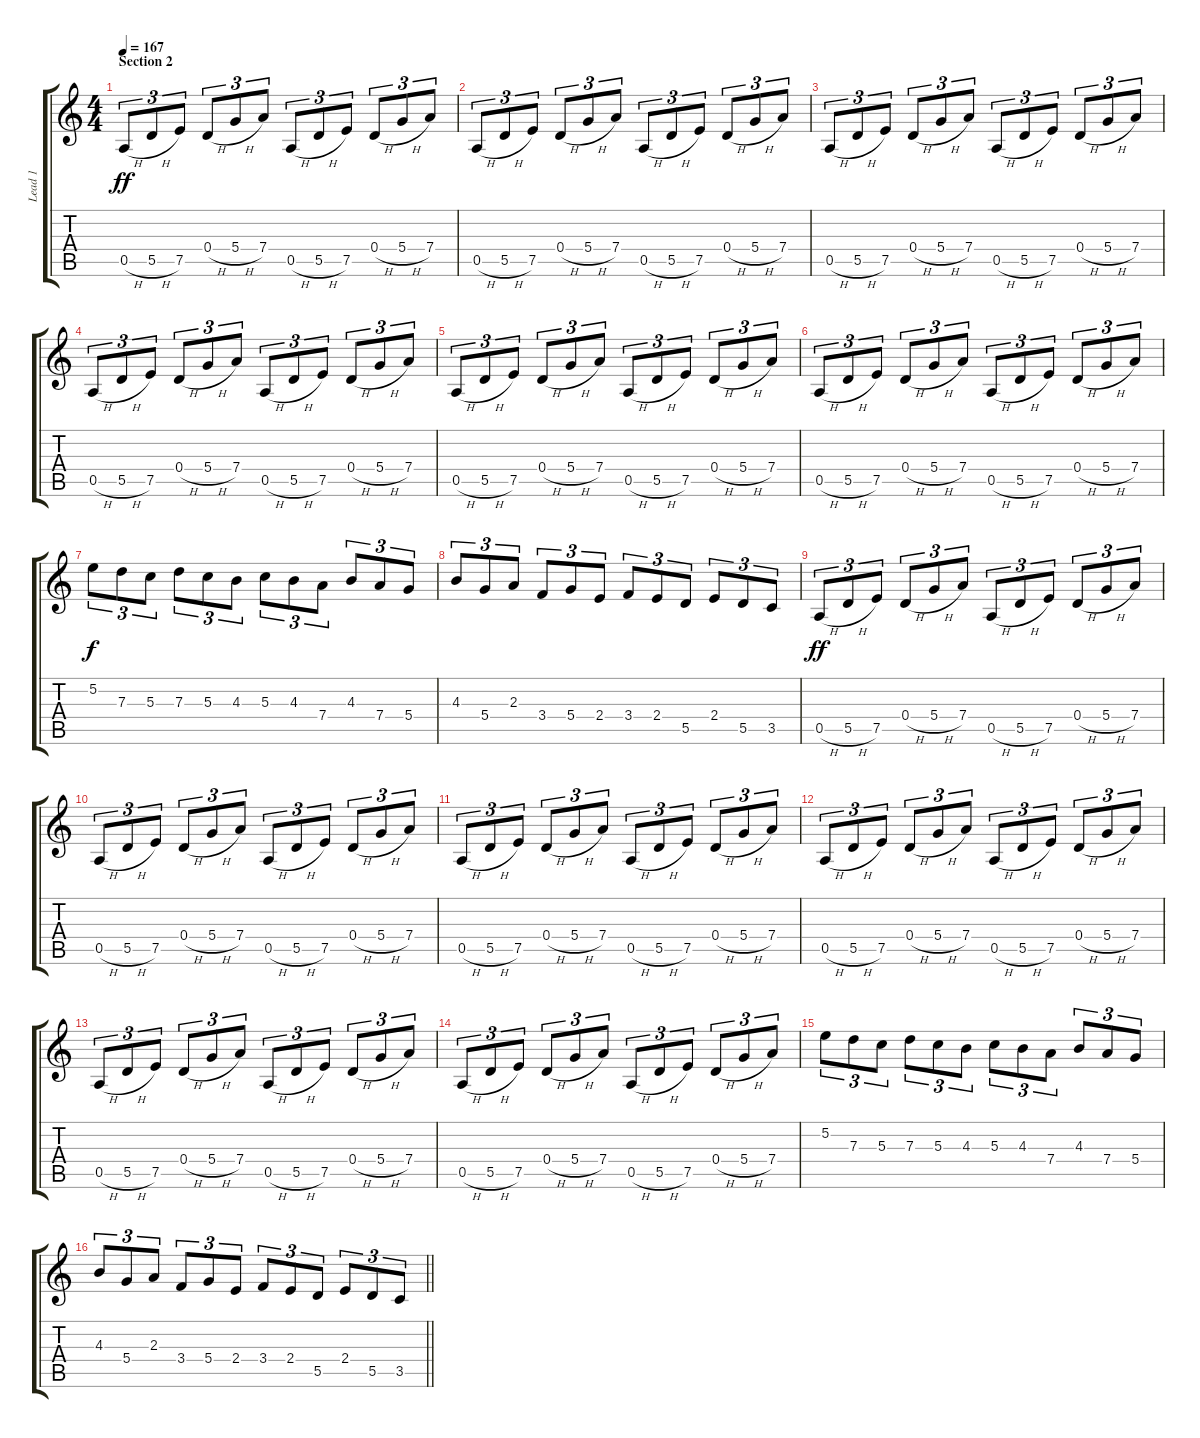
\track ("Lead 1" "Lead 1") {instrument distortionguitar}
\staff {score tabs}
\tuning (E4 B3 G3 D3 A2 E2) {hide}
\ts (4 4)
\section ("" "Section 2")
\tempo 167
\clef g2
\ks c
0.5{h}.8{tu (3 2) dy ff} 5.5{h}.8{tu (3 2)} 7.5.8{tu (3 2)} 0.4{h}.8{tu (3 2)} 5.4{h}.8{tu (3 2)} 7.4.8{tu (3 2)} 0.5{h}.8{tu (3 2)} 5.5{h}.8{tu (3 2)} 7.5.8{tu (3 2)} 0.4{h}.8{tu (3 2)} 5.4{h}.8{tu (3 2)} 7.4.8{tu (3 2)} |
0.5{h}.8{tu (3 2)} 5.5{h}.8{tu (3 2)} 7.5.8{tu (3 2)} 0.4{h}.8{tu (3 2)} 5.4{h}.8{tu (3 2)} 7.4.8{tu (3 2)} 0.5{h}.8{tu (3 2)} 5.5{h}.8{tu (3 2)} 7.5.8{tu (3 2)} 0.4{h}.8{tu (3 2)} 5.4{h}.8{tu (3 2)} 7.4.8{tu (3 2)} |
0.5{h}.8{tu (3 2)} 5.5{h}.8{tu (3 2)} 7.5.8{tu (3 2)} 0.4{h}.8{tu (3 2)} 5.4{h}.8{tu (3 2)} 7.4.8{tu (3 2)} 0.5{h}.8{tu (3 2)} 5.5{h}.8{tu (3 2)} 7.5.8{tu (3 2)} 0.4{h}.8{tu (3 2)} 5.4{h}.8{tu (3 2)} 7.4.8{tu (3 2)} |
0.5{h}.8{tu (3 2)} 5.5{h}.8{tu (3 2)} 7.5.8{tu (3 2)} 0.4{h}.8{tu (3 2)} 5.4{h}.8{tu (3 2)} 7.4.8{tu (3 2)} 0.5{h}.8{tu (3 2)} 5.5{h}.8{tu (3 2)} 7.5.8{tu (3 2)} 0.4{h}.8{tu (3 2)} 5.4{h}.8{tu (3 2)} 7.4.8{tu (3 2)} |
0.5{h}.8{tu (3 2)} 5.5{h}.8{tu (3 2)} 7.5.8{tu (3 2)} 0.4{h}.8{tu (3 2)} 5.4{h}.8{tu (3 2)} 7.4.8{tu (3 2)} 0.5{h}.8{tu (3 2)} 5.5{h}.8{tu (3 2)} 7.5.8{tu (3 2)} 0.4{h}.8{tu (3 2)} 5.4{h}.8{tu (3 2)} 7.4.8{tu (3 2)} |
0.5{h}.8{tu (3 2)} 5.5{h}.8{tu (3 2)} 7.5.8{tu (3 2)} 0.4{h}.8{tu (3 2)} 5.4{h}.8{tu (3 2)} 7.4.8{tu (3 2)} 0.5{h}.8{tu (3 2)} 5.5{h}.8{tu (3 2)} 7.5.8{tu (3 2)} 0.4{h}.8{tu (3 2)} 5.4{h}.8{tu (3 2)} 7.4.8{tu (3 2)} |
5.2.8{tu (3 2) dy f} 7.3.8{tu (3 2)} 5.3.8{tu (3 2)} 7.3.8{tu (3 2)} 5.3.8{tu (3 2)} 4.3.8{tu (3 2)} 5.3.8{tu (3 2)} 4.3.8{tu (3 2)} 7.4.8{tu (3 2)} 4.3.8{tu (3 2)} 7.4.8{tu (3 2)} 5.4.8{tu (3 2)} |
4.3.8{tu (3 2)} 5.4.8{tu (3 2)} 2.3.8{tu (3 2)} 3.4.8{tu (3 2)} 5.4.8{tu (3 2)} 2.4.8{tu (3 2)} 3.4.8{tu (3 2)} 2.4.8{tu (3 2)} 5.5.8{tu (3 2)} 2.4.8{tu (3 2)} 5.5.8{tu (3 2)} 3.5.8{tu (3 2)} |
0.5{h}.8{tu (3 2) dy ff} 5.5{h}.8{tu (3 2)} 7.5.8{tu (3 2)} 0.4{h}.8{tu (3 2)} 5.4{h}.8{tu (3 2)} 7.4.8{tu (3 2)} 0.5{h}.8{tu (3 2)} 5.5{h}.8{tu (3 2)} 7.5.8{tu (3 2)} 0.4{h}.8{tu (3 2)} 5.4{h}.8{tu (3 2)} 7.4.8{tu (3 2)} |
0.5{h}.8{tu (3 2)} 5.5{h}.8{tu (3 2)} 7.5.8{tu (3 2)} 0.4{h}.8{tu (3 2)} 5.4{h}.8{tu (3 2)} 7.4.8{tu (3 2)} 0.5{h}.8{tu (3 2)} 5.5{h}.8{tu (3 2)} 7.5.8{tu (3 2)} 0.4{h}.8{tu (3 2)} 5.4{h}.8{tu (3 2)} 7.4.8{tu (3 2)} |
0.5{h}.8{tu (3 2)} 5.5{h}.8{tu (3 2)} 7.5.8{tu (3 2)} 0.4{h}.8{tu (3 2)} 5.4{h}.8{tu (3 2)} 7.4.8{tu (3 2)} 0.5{h}.8{tu (3 2)} 5.5{h}.8{tu (3 2)} 7.5.8{tu (3 2)} 0.4{h}.8{tu (3 2)} 5.4{h}.8{tu (3 2)} 7.4.8{tu (3 2)} |
0.5{h}.8{tu (3 2)} 5.5{h}.8{tu (3 2)} 7.5.8{tu (3 2)} 0.4{h}.8{tu (3 2)} 5.4{h}.8{tu (3 2)} 7.4.8{tu (3 2)} 0.5{h}.8{tu (3 2)} 5.5{h}.8{tu (3 2)} 7.5.8{tu (3 2)} 0.4{h}.8{tu (3 2)} 5.4{h}.8{tu (3 2)} 7.4.8{tu (3 2)} |
0.5{h}.8{tu (3 2)} 5.5{h}.8{tu (3 2)} 7.5.8{tu (3 2)} 0.4{h}.8{tu (3 2)} 5.4{h}.8{tu (3 2)} 7.4.8{tu (3 2)} 0.5{h}.8{tu (3 2)} 5.5{h}.8{tu (3 2)} 7.5.8{tu (3 2)} 0.4{h}.8{tu (3 2)} 5.4{h}.8{tu (3 2)} 7.4.8{tu (3 2)} |
0.5{h}.8{tu (3 2)} 5.5{h}.8{tu (3 2)} 7.5.8{tu (3 2)} 0.4{h}.8{tu (3 2)} 5.4{h}.8{tu (3 2)} 7.4.8{tu (3 2)} 0.5{h}.8{tu (3 2)} 5.5{h}.8{tu (3 2)} 7.5.8{tu (3 2)} 0.4{h}.8{tu (3 2)} 5.4{h}.8{tu (3 2)} 7.4.8{tu (3 2)} |
5.2.8{tu (3 2)} 7.3.8{tu (3 2)} 5.3.8{tu (3 2)} 7.3.8{tu (3 2)} 5.3.8{tu (3 2)} 4.3.8{tu (3 2)} 5.3.8{tu (3 2)} 4.3.8{tu (3 2)} 7.4.8{tu (3 2)} 4.3.8{tu (3 2)} 7.4.8{tu (3 2)} 5.4.8{tu (3 2)} |
\barLineRight lightlight
4.3.8{tu (3 2)} 5.4.8{tu (3 2)} 2.3.8{tu (3 2)} 3.4.8{tu (3 2)} 5.4.8{tu (3 2)} 2.4.8{tu (3 2)} 3.4.8{tu (3 2)} 2.4.8{tu (3 2)} 5.5.8{tu (3 2)} 2.4.8{tu (3 2)} 5.5.8{tu (3 2)} 3.5.8{tu (3 2)}
